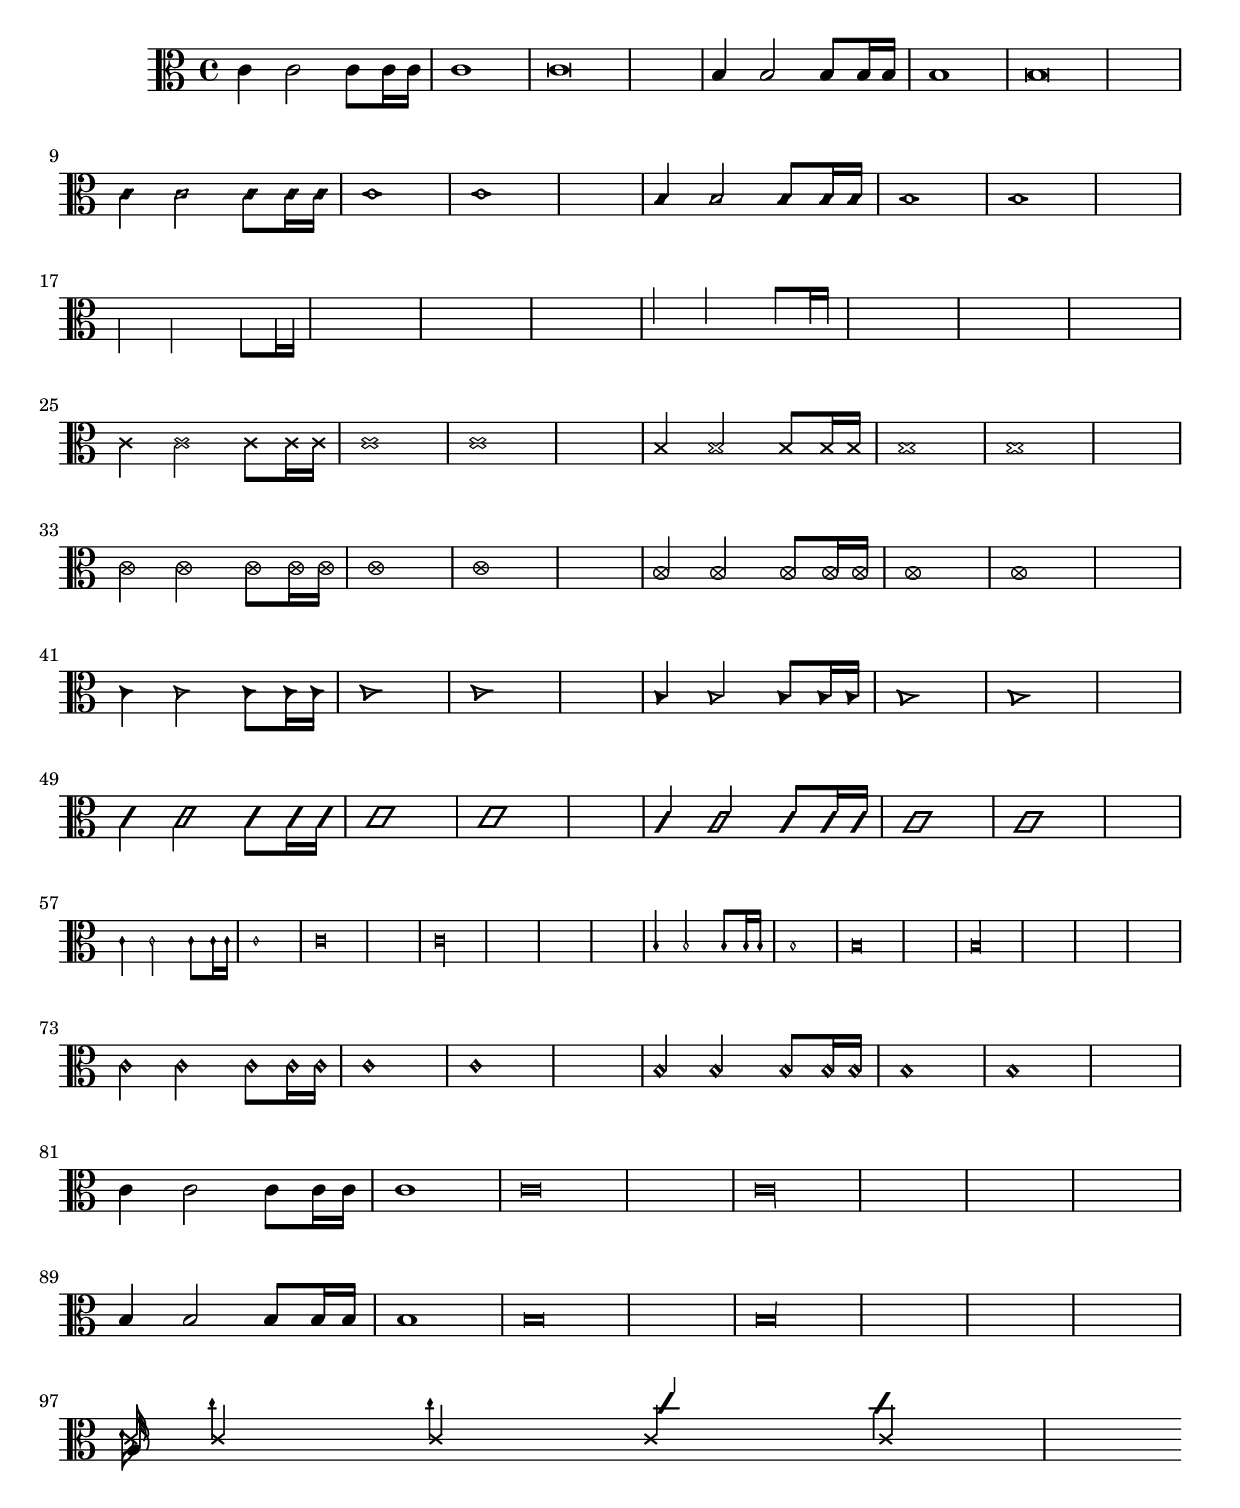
\version "1.7.18"
\header{
texidoc="
Note head shapes are settable.  The stem endings should be adjusted
per note head.  If you want different note head styles on one stem,
you must create a special context called Thread.

Harmonic notes have a different shape and different
dimensions. Nevertheless, noteheads in both styles can be combined, on
either up or down stems.
"
}

\score { \notes \relative c'{ \clef C
% \property Voice.Stem \override #'thickness = #5.0
\property Voice.NoteHead \set #'style = #'default
c4 c2 c8  c16 c16 c1 c\breve b4 b2 b8  b16 b16 b1 b\breve \break
\property Voice.NoteHead \set #'style = #'diamond
c4 c2 c8  c16 c16 c1 c\breve b4 b2 b8  b16 b16 b1 b\breve \break
\property Voice.NoteHead \set #'style = #'transparent
c4 c2 c8  c16 c16 c1 c\breve b4 b2 b8  b16 b16 b1 b\breve \break
\property Voice.NoteHead \set #'style = #'cross
c4 c2 c8  c16 c16 c1 c\breve b4 b2 b8  b16 b16 b1 b\breve \break
\property Voice.NoteHead \set #'style = #'xcircle
c4 c2 c8  c16 c16 c1 c\breve b4 b2 b8  b16 b16 b1 b\breve \break
\property Voice.NoteHead \set #'style = #'triangle
c4 c2 c8  c16 c16 c1 c\breve b4 b2 b8  b16 b16 b1 b\breve \break
\property Voice.NoteHead \set #'style = #'slash
c4 c2 c8  c16 c16 c1 c\breve b4 b2 b8  b16 b16 b1 b\breve \break
\property Voice.NoteHead \set #'style = #'mensural
c4 c2 c8  c16 c16  c1 c\breve c\longa b4 b2 b8  b16 b16 b1 b\breve b\longa \break
\property Voice.NoteHead \set #'style = #'harmonic
c4 c2 c8  c16 c16 c1 c\breve b4 b2 b8  b16 b16 b1 b\breve \break
\property Voice.NoteHead \set #'style = #'baroque
c4 c2 c8  c16 c16  c1 c\breve c\longa b4 b2 b8  b16 b16 b1 b\breve b\longa \break


   \context Voice = another <
    \context Thread = TA
      {
        \property Thread.NoteHead \set #'style = #'cross
        \property Voice.Stem \set #'direction = #1
        c16
       }
    \context Thread = TB
      { \property Thread.NoteHead \set #'style = #'default a16  }

    \context Thread = TC
      { \property Thread.NoteHead \set #'style = #'mensural d16 }

  >


   \context Voice <
     \context Thread = TA {
       \property Thread.NoteHead \set #'style = #'cross
       c4 c4 c4 c4 }
     \context Thread = TB {
       \property Thread.NoteHead \set #'style = #'mensural
       c'4 \stemDown c
       \property Thread.NoteHead \set #'style = #'slash
       \stemUp c4 \stemDown c
} >

}

    \paper {}
}

